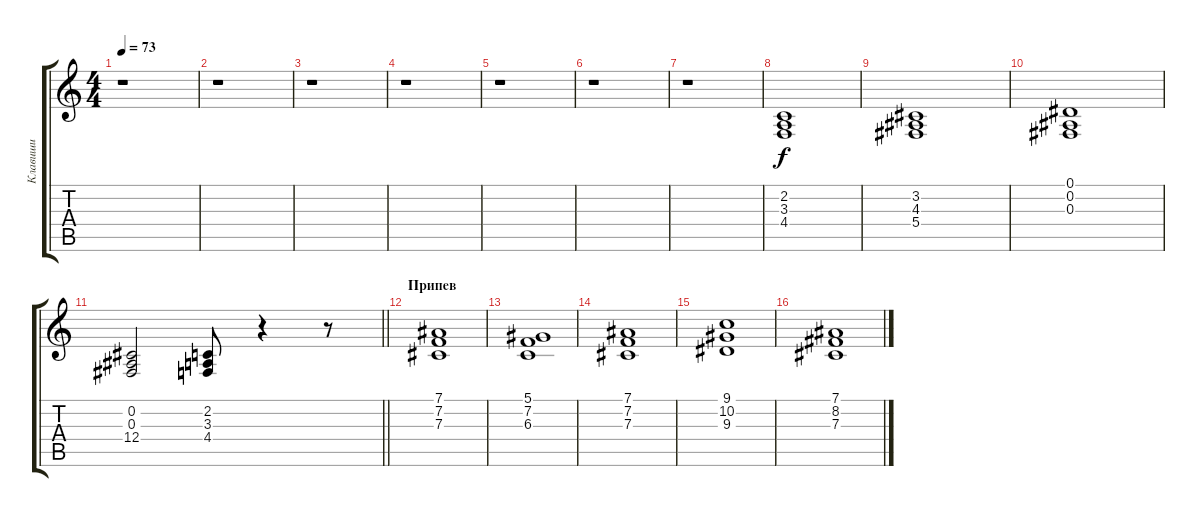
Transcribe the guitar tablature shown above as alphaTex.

\track ("Клавиши" "Клавиши") {instrument stringensemble2}
\staff {score tabs}
\tuning (Eb4 Bb3 Gb3 Db3 Ab2 Eb2) {hide}
\ts (4 4)
\tempo 73
\clef g2
\ks c
r.1{dy f} |
r.1 |
r.1 |
r.1 |
r.1 |
r.1 |
r.1 |
(2.2 3.3 4.4).1 |
(3.2 4.3 5.4).1 |
(0.1 0.2 0.3).1 |
\barLineRight lightlight
(0.2 0.3 12.4).2 (2.2 3.3 4.4).8 r.4 r.8 |
\section ("" "Припев")
(7.1 7.2 7.3).1 |
(5.1 7.2 6.3).1 |
(7.1 7.2 7.3).1 |
(9.1 10.2 9.3).1 |
(7.1 8.2 7.3).1
